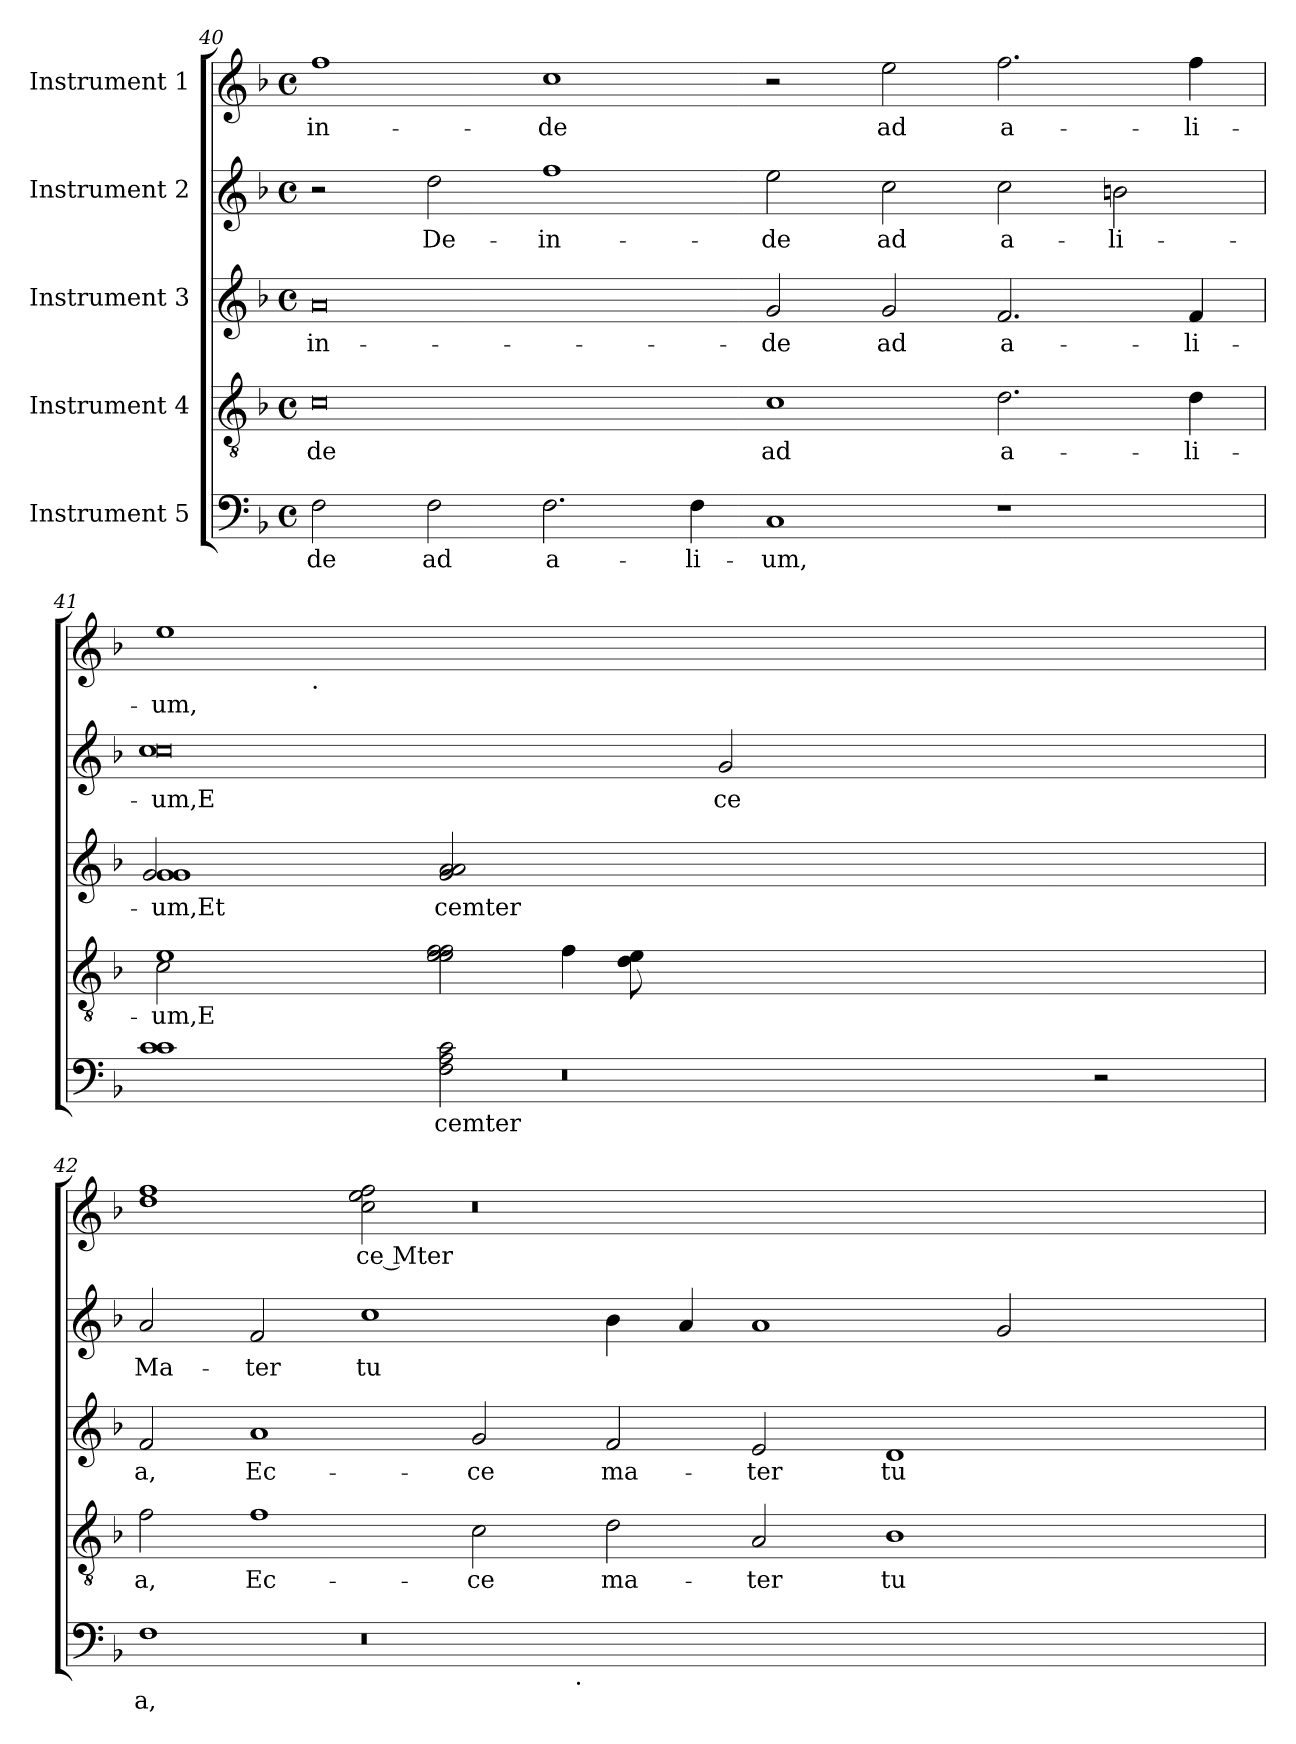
**kern	**text	**kern	**text	**kern	**text	**kern	**text	**kern	**text
*part5	*part5	*part4	*part4	*part3	*part3	*part2	*part2	*part1	*part1
*staff5	*staff5	*staff4	*staff4	*staff3	*staff3	*staff2	*staff2	*staff1	*staff1
*I"Instrument 5	*	*I"Instrument 4	*	*I"Instrument 3	*	*I"Instrument 2	*	*I"Instrument 1	*
*clefF4	*	*clefGv2	*	*clefG2	*	*clefG2	*	*clefG2	*
*k[b-]	*	*k[b-]	*	*k[b-]	*	*k[b-]	*	*k[b-]	*
*F:	*	*F:	*	*F:	*	*F:	*	*F:	*
*M4/4	*	*M4/4	*	*M4/4	*	*M4/4	*	*M4/4	*
*met(c)	*	*met(c)	*	*met(c)	*	*met(c)	*	*met(c)	*
=40	=40	=40	=40	=40	=40	=40	=40	=40	=40
!	!LO:LY:b:rj	!	!LO:LY:b:rj	!	!LO:LY:b:rj	!	!	!	!LO:LY:b:rj
2F\	-de	0c	-de	0a	-in-	2r	.	1ff	-in-
!	!LO:LY:b:rj	!	!	!	!	!	!LO:LY:b:rj	!	!
2F\	ad	.	.	.	.	2dd\	De-	.	.
!	!LO:LY:b:rj	!	!	!	!	!	!LO:LY:b:rj	!	!LO:LY:b:rj
2.F\	a-	.	.	.	.	1ff	-in-	1cc	-de
!	!LO:LY:b:rj	!	!	!	!	!	!	!	!
4F\	-li-	.	.	.	.	.	.	.	.
!	!LO:LY:b:rj	!	!LO:LY:b:rj	!	!LO:LY:b:rj	!	!LO:LY:b:rj	!	!
1C	-um,	1c	ad	2g/	-de	2ee\	-de	2r	.
!	!	!	!	!	!LO:LY:b:rj	!	!LO:LY:b:rj	!	!LO:LY:b:rj
.	.	.	.	2g/	ad	2cc\	ad	2ee\	ad
!	!	!	!LO:LY:b:rj	!	!LO:LY:b:rj	!	!LO:LY:b:rj	!	!LO:LY:b:rj
1r	.	2.d\	a-	2.f/	a-	2cc\	a-	2.ff\	a-
!	!	!	!	!	!	!	!LO:LY:b:rj	!	!
.	.	.	.	.	.	2bn\	-li-	.	.
!	!	!	!LO:LY:b:rj	!	!LO:LY:b:rj	!	!	!	!LO:LY:b:rj
.	.	4d\	-li-	4f/	-li-	.	.	4ff\	-li-
!!LO:PB:g=z
=41	=41	=41	=41	=41	=41	=41	=41	=41	=41
*	*	*^	*	*	*	*	*	*	*
!	!	!	!	!LO:LY:b:rj	!	!LO:LY:b:rj	!	!LO:LY:b:rj	!	!LO:LY:b:rj
*	*	*	*	*	*^	*	*^	*	*^	*
1c 1c	.	1e	2c\	-um,E	1g 1g	2g/	-um,Et	0cc	1cc	-um,E	1ee	4ryy	-um,
.	.	.	.	.	.	.	.	.	.	.	.	8ryy	.
.	.	.	.	.	.	.	.	.	.	.	.	16ryy	.
.	.	.	.	.	.	.	.	.	.	.	.	64ryy	.
!	!	!	!	!	!	!	!	!	!	!	!	!LO:TX:b:t=.	!
.	.	.	.	.	.	.	.	.	.	.	.	1ryy	.
.	.	.	0ryy	.	.	0ryy	.	.	.	.	.	.	.
!	!LO:LY:b:rj	!	!	!	!	!	!LO:LY:b:rj	!	!	!	!	!	!
2c\ 2A\ 2F\	cemter	2f\ 2f\ 2e\ 2e\	.	.	2a/ 2g/ 2a/	.	cemter	.	1.ryy	.	0.ryy	.	.
.	.	.	.	.	.	.	.	.	.	.	.	1ryy	.
0r	.	4f\	.	.	0ryy	.	.	.	.	.	.	.	.
!	!	!	!	!LO:LY:b:rj	!	!	!	!	!	!	!	!	!
.	.	8e\ 8d\	.	.	.	.	.	.	.	.	.	.	.
.	.	0ryy	.	.	.	.	.	.	.	.	.	.	.
!	!	!	!	!	!	!	!	!	!	!LO:LY:b:rj	!	!	!
.	.	.	.	.	.	.	.	2g/	.	ce	.	.	.
.	.	.	.	.	.	.	.	.	.	.	.	1ryy	.
.	.	.	8ryy	.	.	2ryy	.	1.ryy	1.ryy	.	.	.	.
.	.	.	1ryy	.	.	.	.	.	.	.	.	.	.
.	.	.	.	.	.	1ryy	.	.	.	.	.	.	.
.	.	.	.	.	.	.	.	.	.	.	.	2ryy	.
2r	.	.	.	.	2ryy	.	.	.	.	.	.	.	.
.	.	.	4.ryy	.	.	.	.	.	.	.	.	.	.
.	.	8ryy	.	.	.	.	.	.	.	.	.	.	.
.	.	.	.	.	.	.	.	.	.	.	.	32.ryy	.
=42	=42	=42	=42	=42	=42	=42	=42	=42	=42	=42	=42	=42	=42
!	!LO:LY:b:rj	!	!	!LO:LY:b:rj	!	!	!LO:LY:b:rj	!	!	!LO:LY:b:rj	!	!	!
*	*	*v	*v	*	*	*	*	*v	*v	*	*v	*v	*
*^	*	*	*	*v	*v	*	*	*	*	*
1F	1ryy	a,	2f\	a,	2f/	a,	2a/	Ma-	1ff 1dd	.
!	!	!	!	!LO:LY:b:rj	!	!LO:LY:b:rj	!	!LO:LY:b:rj	!	!
.	.	.	1f	Ec-	1a	Ec-	2f/	-ter	.	.
!	!	!	!	!	!	!	!	!LO:LY:b:rj	!	!LO:LY:b:rj
0.r	2...ryy	.	.	.	.	.	1cc	tu-	2ff\ 2ee\ 2cc\	ce Mter
!	!	!	!	!LO:LY:b:rj	!	!LO:LY:b:rj	!	!	!	!
.	.	.	2c\	-ce	2g/	-ce	.	.	0.r	.
!	!LO:TX:b:t=.	!	!	!	!	!	!	!	!	!
.	1ryy	.	.	.	.	.	.	.	.	.
!	!	!	!	!LO:LY:b:rj	!	!LO:LY:b:rj	!	!LO:LY:b:rj	!	!
.	.	.	2d\	ma-	2f/	ma-	4b-\	--	.	.
!	!	!	!	!	!	!	!	!LO:LY:b:rj	!	!
.	.	.	.	.	.	.	4a/	--	.	.
!	!	!	!	!LO:LY:b:rj	!	!LO:LY:b:rj	!	!LO:LY:b:rj	!	!
.	.	.	2A/	-ter	2e/	-ter	1a	--	.	.
.	1ryy	.	.	.	.	.	.	.	.	.
!	!	!	!	!LO:LY:b:rj	!	!LO:LY:b:rj	!	!	!	!
.	.	.	1B-	tu-	1d	tu-	.	.	.	.
!	!	!	!	!	!	!	!	!LO:LY:b:rj	!	!
.	.	.	.	.	.	.	2g/	--	.	.
.	2ryy	.	.	.	.	.	.	.	.	.
2ryy	.	.	2ryy	.	2ryy	.	2ryy	.	.	.
.	16ryy	.	.	.	.	.	.	.	.	.
*v	*v	*	*	*	*	*	*	*	*	*
=	=	=	=	=	=	=	=	=	=
*-	*-	*-	*-	*-	*-	*-	*-	*-	*-
